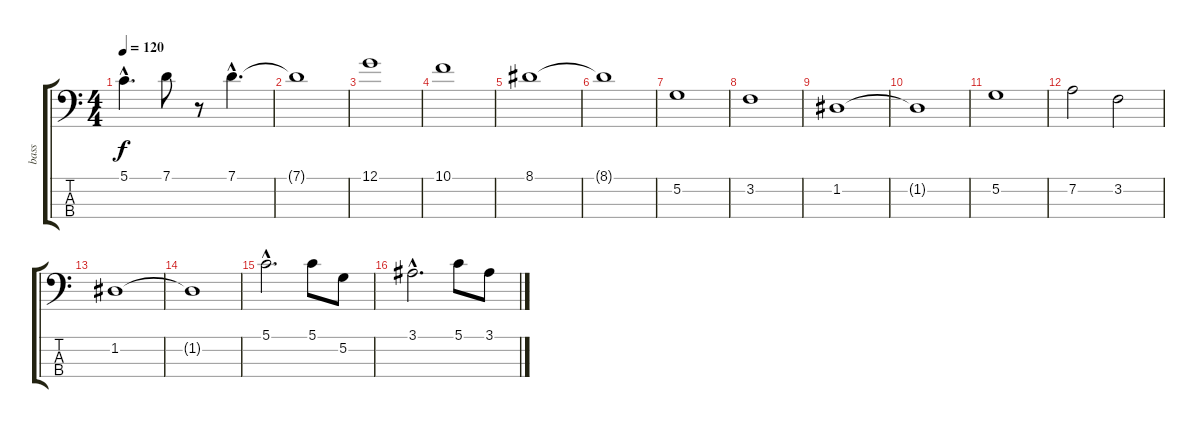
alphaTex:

\track ("bass" "bass") {instrument electricbassfinger}
\staff {score tabs}
\tuning (G2 D2 A1 E1) {hide}
\ts (4 4)
\tempo 120
\clef f4
\ks c
5.1{hac}.4{d dy f} 7.1.8 r.8 7.1{hac}.4{d} |
7.1{t}.1 |
12.1.1 |
10.1.1 |
8.1.1 |
8.1{t}.1 |
5.2.1 |
3.2.1 |
1.2.1 |
1.2{t}.1 |
5.2.1 |
7.2.2 3.2.2 |
1.2.1 |
1.2{t}.1 |
5.1{hac}.2{d} 5.1.8 5.2.8 |
3.1{hac}.2{d} 5.1.8 3.1.8
